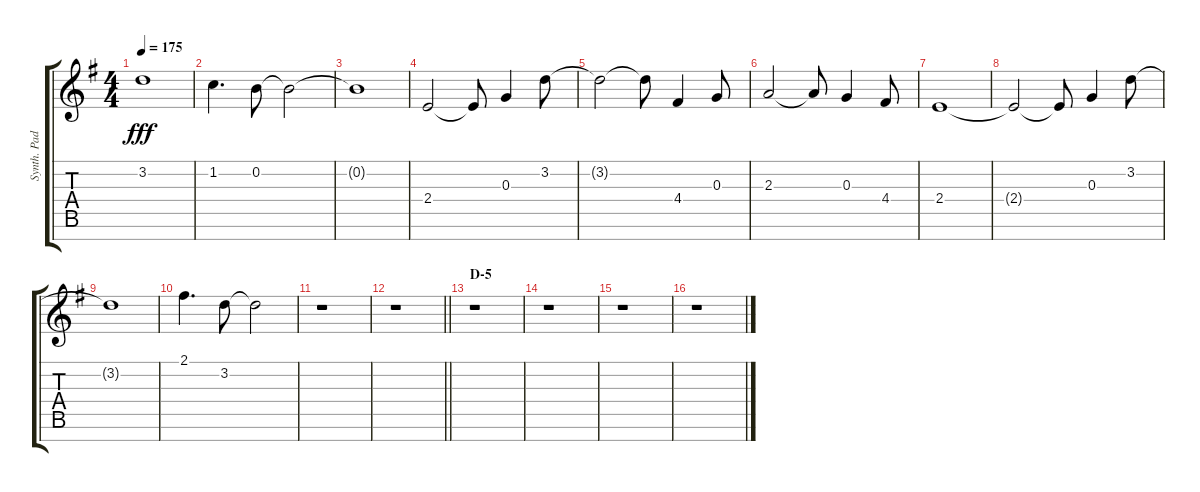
\track ("Synth. Pad III" "Synth. Pad") {instrument pad4choir}
\staff {score tabs}
\tuning (E5 B4 G4 D4 A3 E3 B2) {hide}
\ts (4 4)
\tempo 175
\clef g2
\ks g
3.2{t}.1{dy fff} |
1.2.4{d} 0.2.8 0.2{t}.2 |
0.2{t}.1 |
2.4.2 2.4{t}.8 0.3.4 3.2.8 |
3.2{t}.2 3.2{t}.8 4.4.4 0.3.8 |
2.3.2 2.3{t}.8 0.3.4 4.4.8 |
2.4.1 |
2.4{t}.2 2.4{t}.8 0.3.4 3.2.8 |
3.2{t}.1 |
2.1.4{d} 3.2.8 3.2{t}.2 |
r.1 |
\barLineRight lightlight
r.1 |
\section ("" "D-5")
r.1 |
r.1 |
r.1 |
r.1
